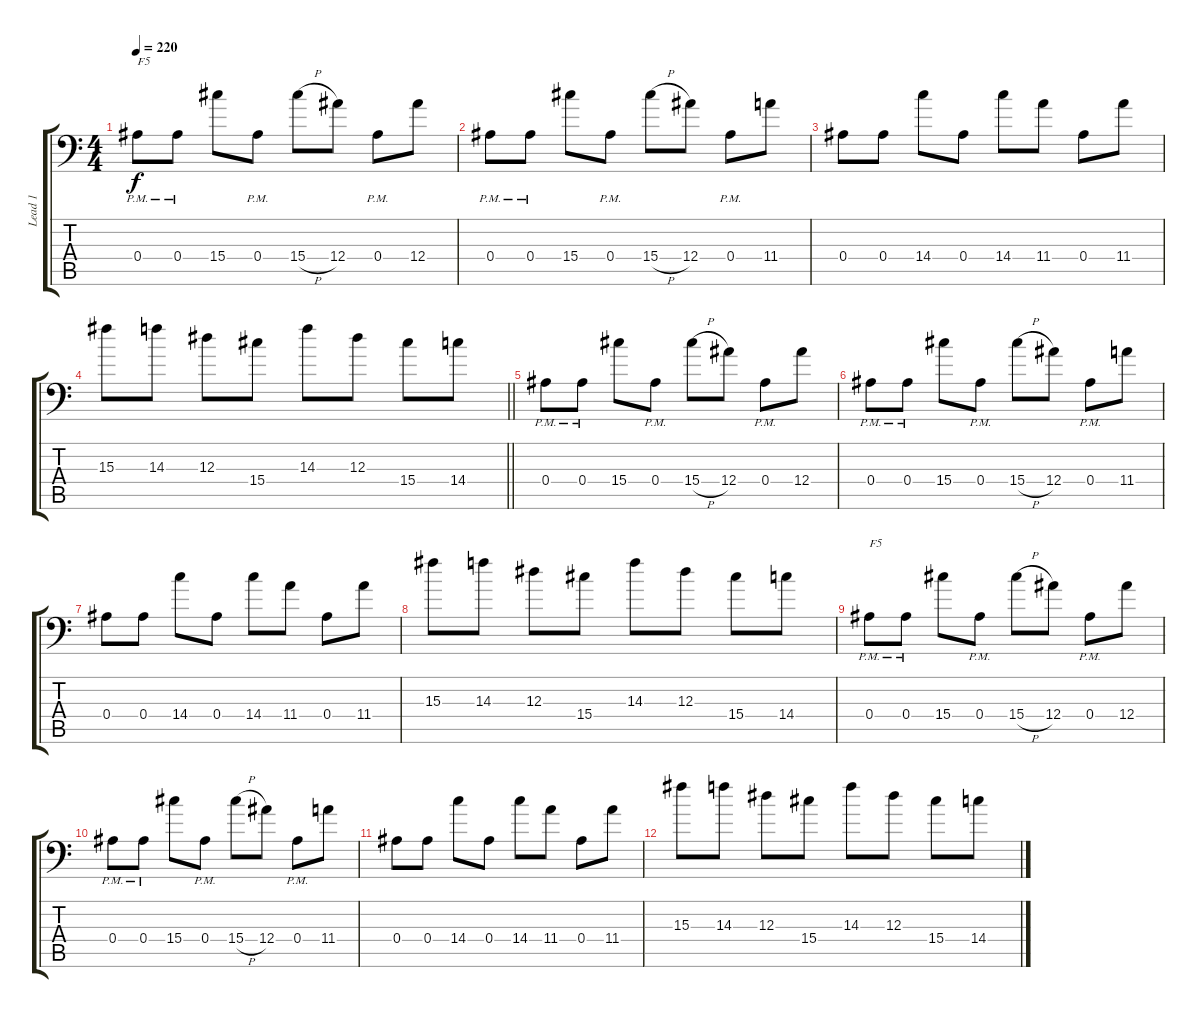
\track ("Lead 1" "Lead 1") {instrument distortionguitar}
\staff {score tabs}
\tuning (C4 G3 Eb3 Bb2 F2 Bb1) {hide}
\ts (4 4)
\tempo 220
\clef f4
\ks c
0.4{pm}.8{txt "F5" dy f} 0.4{pm}.8 15.4.8 0.4{pm}.8 15.4{h}.8 12.4.8 0.4{pm}.8 12.4.8 |
0.4{pm}.8 0.4{pm}.8 15.4.8 0.4{pm}.8 15.4{h}.8 12.4.8 0.4{pm}.8 11.4.8 |
0.4.8 0.4.8 14.4.8 0.4.8 14.4.8 11.4.8 0.4.8 11.4.8 |
\barLineRight lightlight
15.3.8 14.3.8 12.3.8 15.4.8 14.3.8 12.3.8 15.4.8 14.4.8 |
0.4{pm}.8 0.4{pm}.8 15.4.8 0.4{pm}.8 15.4{h}.8 12.4.8 0.4{pm}.8 12.4.8 |
0.4{pm}.8 0.4{pm}.8 15.4.8 0.4{pm}.8 15.4{h}.8 12.4.8 0.4{pm}.8 11.4.8 |
0.4.8 0.4.8 14.4.8 0.4.8 14.4.8 11.4.8 0.4.8 11.4.8 |
15.3.8 14.3.8 12.3.8 15.4.8 14.3.8 12.3.8 15.4.8 14.4.8 |
0.4{pm}.8{txt "F5"} 0.4{pm}.8 15.4.8 0.4{pm}.8 15.4{h}.8 12.4.8 0.4{pm}.8 12.4.8 |
0.4{pm}.8 0.4{pm}.8 15.4.8 0.4{pm}.8 15.4{h}.8 12.4.8 0.4{pm}.8 11.4.8 |
0.4.8 0.4.8 14.4.8 0.4.8 14.4.8 11.4.8 0.4.8 11.4.8 |
15.3.8 14.3.8 12.3.8 15.4.8 14.3.8 12.3.8 15.4.8 14.4.8
